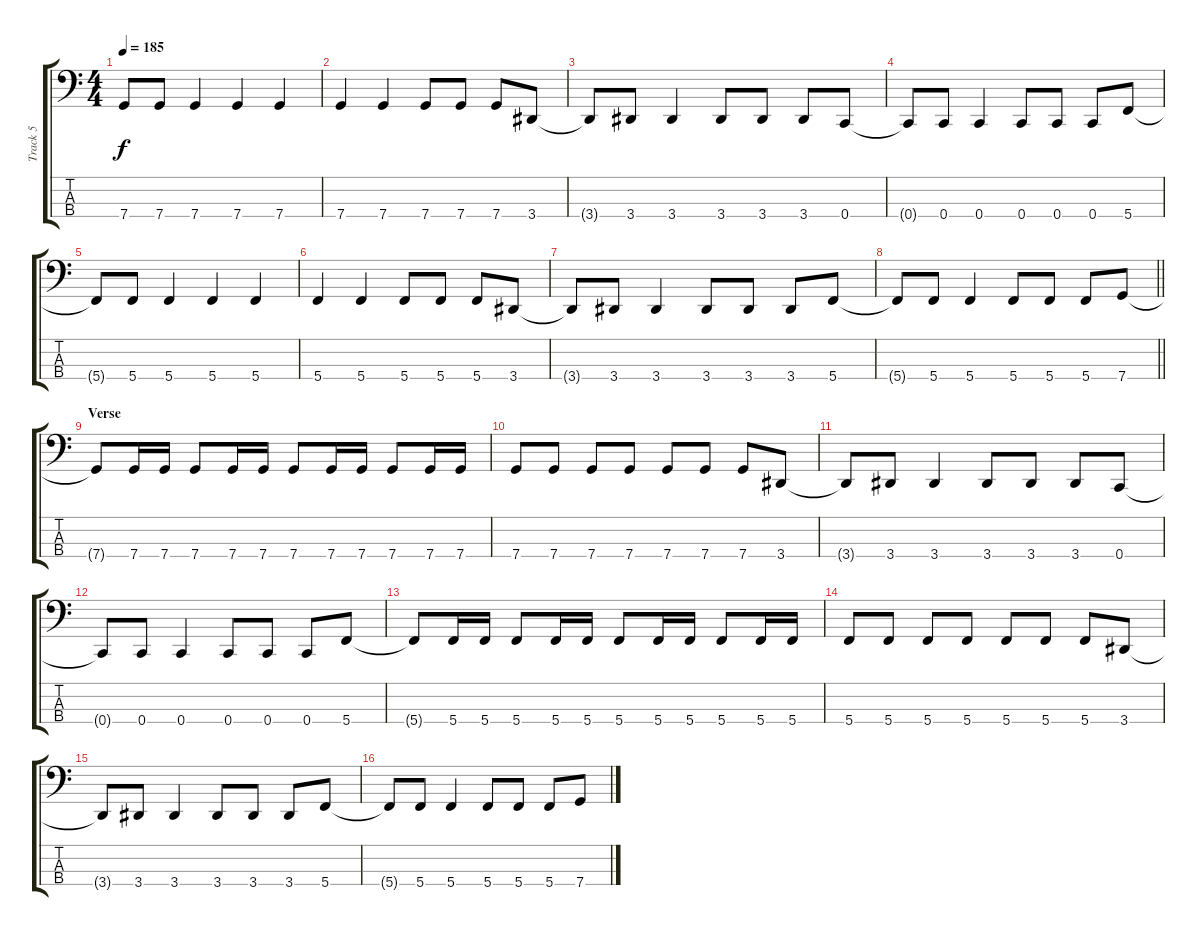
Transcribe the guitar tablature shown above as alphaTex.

\track ("Track 5" "Track 5") {instrument electricbasspick}
\staff {score tabs}
\tuning (F2 C2 G1 C1) {hide}
\ts (4 4)
\tempo 185
\clef f4
\ks c
7.4{t}.8{dy f} 7.4.8 7.4.4 7.4.4 7.4.4 |
7.4.4 7.4.4 7.4.8 7.4.8 7.4.8 3.4.8 |
3.4{t}.8 3.4.8 3.4.4 3.4.8 3.4.8 3.4.8 0.4.8 |
0.4{t}.8 0.4.8 0.4.4 0.4.8 0.4.8 0.4.8 5.4.8 |
5.4{t}.8 5.4.8 5.4.4 5.4.4 5.4.4 |
5.4.4 5.4.4 5.4.8 5.4.8 5.4.8 3.4.8 |
3.4{t}.8 3.4.8 3.4.4 3.4.8 3.4.8 3.4.8 5.4.8 |
\barLineRight lightlight
5.4{t}.8 5.4.8 5.4.4 5.4.8 5.4.8 5.4.8 7.4.8 |
\section ("" "Verse")
7.4{t}.8 7.4.16 7.4.16 7.4.8 7.4.16 7.4.16 7.4.8 7.4.16 7.4.16 7.4.8 7.4.16 7.4.16 |
7.4.8 7.4.8 7.4.8 7.4.8 7.4.8 7.4.8 7.4.8 3.4.8 |
3.4{t}.8 3.4.8 3.4.4 3.4.8 3.4.8 3.4.8 0.4.8 |
0.4{t}.8 0.4.8 0.4.4 0.4.8 0.4.8 0.4.8 5.4.8 |
5.4{t}.8 5.4.16 5.4.16 5.4.8 5.4.16 5.4.16 5.4.8 5.4.16 5.4.16 5.4.8 5.4.16 5.4.16 |
5.4.8 5.4.8 5.4.8 5.4.8 5.4.8 5.4.8 5.4.8 3.4.8 |
3.4{t}.8 3.4.8 3.4.4 3.4.8 3.4.8 3.4.8 5.4.8 |
5.4{t}.8 5.4.8 5.4.4 5.4.8 5.4.8 5.4.8 7.4.8
